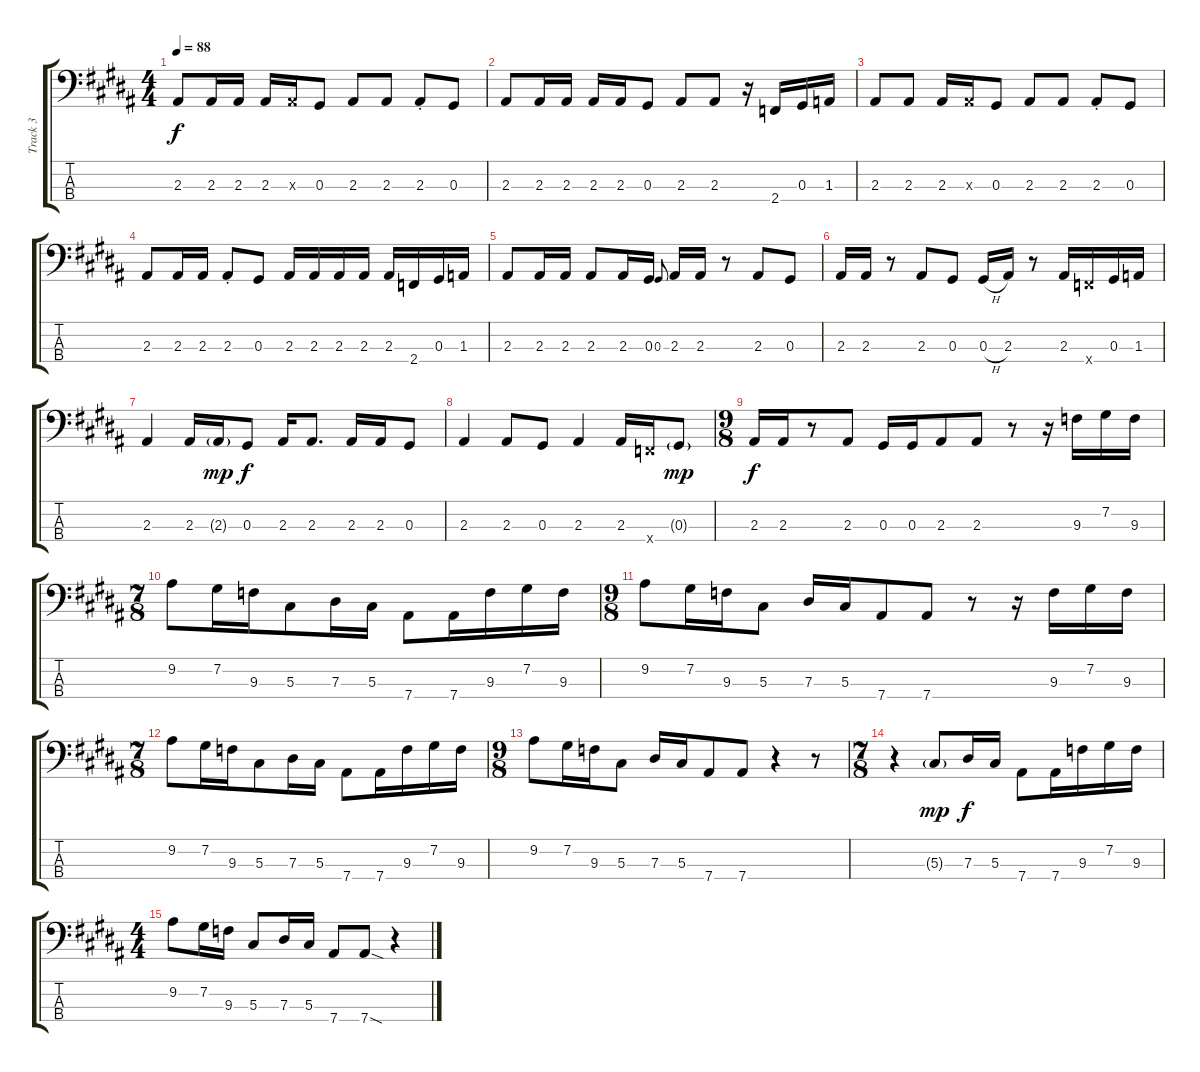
\track ("Track 3" "Track 3") {instrument electricbassfinger}
\staff {score tabs}
\tuning (Gb2 Db2 Ab1 Eb1) {hide}
\ts (4 4)
\tempo 88
\clef f4
\ks b
2.3.8{dy f} 2.3.16 2.3.16 2.3.16 2.3{x}.16 0.3.8 2.3.8 2.3.8 2.3{st}.8 0.3.8 |
2.3.8 2.3.16 2.3.16 2.3.16 2.3.16 0.3.8 2.3.8 2.3.8 r.16 2.4.16 0.3.16 1.3.16 |
2.3.8 2.3.8 2.3.16 2.3{x}.16 0.3.8 2.3.8 2.3.8 2.3{st}.8 0.3.8 |
2.3.8 2.3.16 2.3.16 2.3{st}.8 0.3.8 2.3.16 2.3.16 2.3.16 2.3.16 2.3.16 2.4.16 0.3.16 1.3.16 |
2.3.8 2.3.16 2.3.16 2.3.8 2.3.16 0.3.16 0.3.8{gr onbeat} 2.3.16 2.3.16 r.8 2.3.8 0.3.8 |
2.3.16 2.3.16 r.8 2.3.8 0.3.8 0.3{h}.16 2.3.16 r.8 2.3.16 2.4{x}.16 0.3.16 1.3.16 |
2.3.4 2.3.16 2.3{g}.16{dy mp} 0.3.8{dy f} 2.3.16 2.3.8{d} 2.3.16 2.3.16 0.3.8 |
2.3.4 2.3.8 0.3.8 2.3.4 2.3.16 2.4{x}.16 0.3{g}.8{dy mp} |
\ts (9 8)
2.3.16{dy f} 2.3.16 r.8 2.3.8 0.3.16 0.3.16 2.3.8 2.3.8 r.8 r.16 9.3.16 7.2.16 9.3.16 |
\ts (7 8)
9.2.8 7.2.16 9.3.16 5.3.8 7.3.16 5.3.16 7.4.8 7.4.16 9.3.16 7.2.16 9.3.16 |
\ts (9 8)
9.2.8 7.2.16 9.3.16 5.3.8 7.3.16 5.3.16 7.4.8 7.4.8 r.8 r.16 9.3.16 7.2.16 9.3.16 |
\ts (7 8)
9.2.8 7.2.16 9.3.16 5.3.8 7.3.16 5.3.16 7.4.8 7.4.16 9.3.16 7.2.16 9.3.16 |
\ts (9 8)
9.2.8 7.2.16 9.3.16 5.3.8 7.3.16 5.3.16 7.4.8 7.4.8 r.4 r.8 |
\ts (7 8)
r.4 5.3{g}.8{dy mp} 7.3.16{dy f} 5.3.16 7.4.8 7.4.16 9.3.16 7.2.16 9.3.16 |
\ts (4 4)
9.2.8 7.2.16 9.3.16 5.3.8 7.3.16 5.3.16 7.4.8 7.4{sod}.8 r.4
